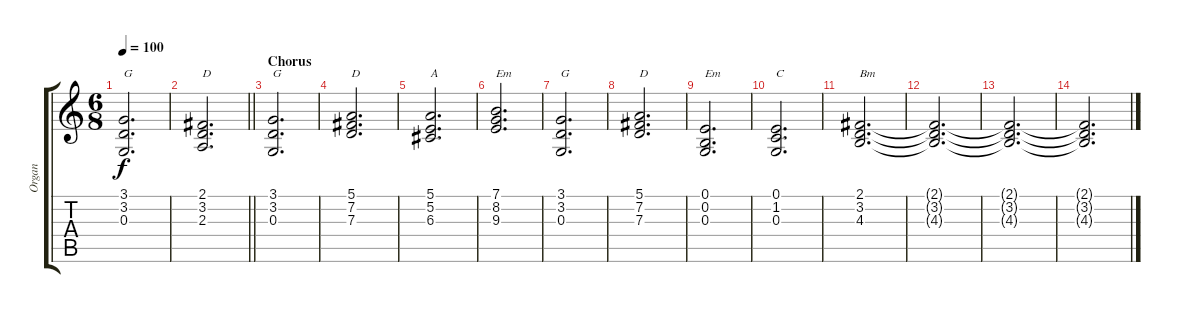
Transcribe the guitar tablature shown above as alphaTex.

\track ("Organ" "Organ") {instrument percussiveorgan}
\staff {score tabs}
\tuning (E4 B3 G3 D3 A2 E2) {hide}
\ts (6 8)
\tempo 100
\clef g2
\ks c
(3.1 3.2 0.3).2{d txt "G" dy f} |
\barLineRight lightlight
(2.1 3.2 2.3).2{d txt "D"} |
\section ("" "Chorus")
(3.1 3.2 0.3).2{d txt "G"} |
(5.1 7.2 7.3).2{d txt "D"} |
(5.1 5.2 6.3).2{d txt "A"} |
(7.1 8.2 9.3).2{d txt "Em"} |
(3.1 3.2 0.3).2{d txt "G"} |
(5.1 7.2 7.3).2{d txt "D"} |
(0.1 0.2 0.3).2{d txt "Em"} |
(0.1 1.2 0.3).2{d txt "C"} |
(2.1 3.2 4.3).2{d txt "Bm"} |
(2.1{t} 3.2{t} 4.3{t}).2{d} |
(2.1{t} 3.2{t} 4.3{t}).2{d} |
(2.1{t} 3.2{t} 4.3{t}).2{d}
